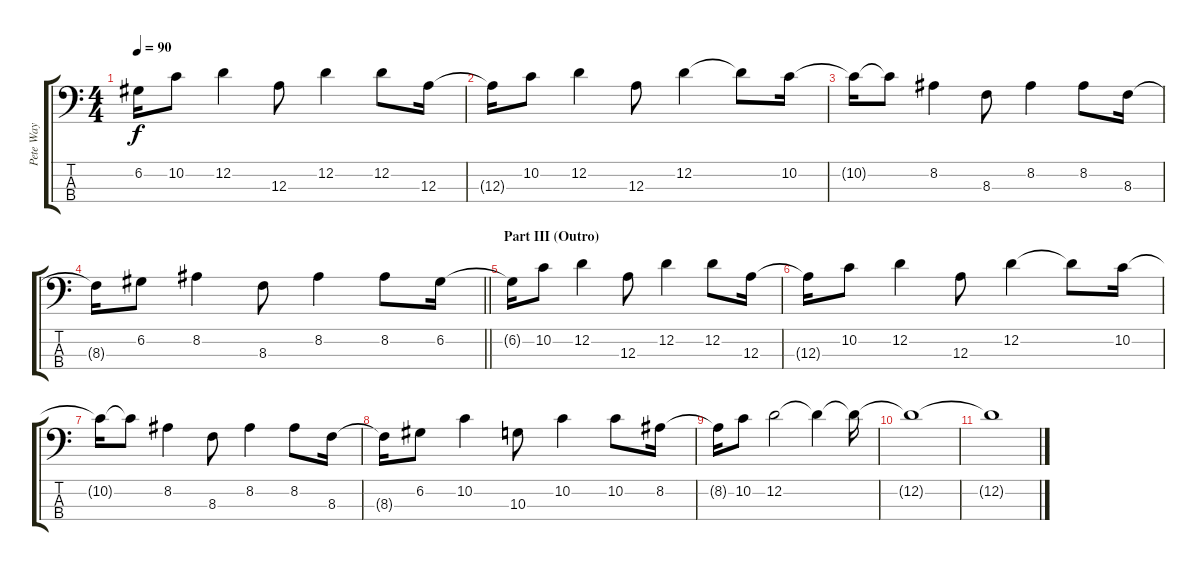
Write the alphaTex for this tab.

\track ("Pete Way" "Pete Way") {instrument electricbassfinger}
\staff {score tabs}
\tuning (G2 D2 A1 E1) {hide}
\ts (4 4)
\tempo 90
\clef f4
\ks c
6.2{t}.16{dy f} 10.2.8 12.2.4 12.3.8 12.2.4 12.2.8 12.3.16 |
12.3{t}.16 10.2.8 12.2.4 12.3.8 12.2.4 12.2{t}.8 10.2.16 |
10.2{t}.16 10.2{t}.8 8.2.4 8.3.8 8.2.4 8.2.8 8.3.16 |
\barLineRight lightlight
8.3{t}.16 6.2.8 8.2.4 8.3.8 8.2.4 8.2.8 6.2.16 |
\section ("" "Part III (Outro)")
6.2{t}.16 10.2.8 12.2.4 12.3.8 12.2.4 12.2.8 12.3.16 |
12.3{t}.16 10.2.8 12.2.4 12.3.8 12.2.4 12.2{t}.8 10.2.16 |
10.2{t}.16 10.2{t}.8 8.2.4 8.3.8 8.2.4 8.2.8 8.3.16 |
8.3{t}.16 6.2.8 10.2.4 10.3.8 10.2.4 10.2.8 8.2.16 |
8.2{t}.16 10.2.8 12.2.2 12.2{t}.4 12.2{t}.16 |
12.2{t}.1 |
12.2{t}.1
